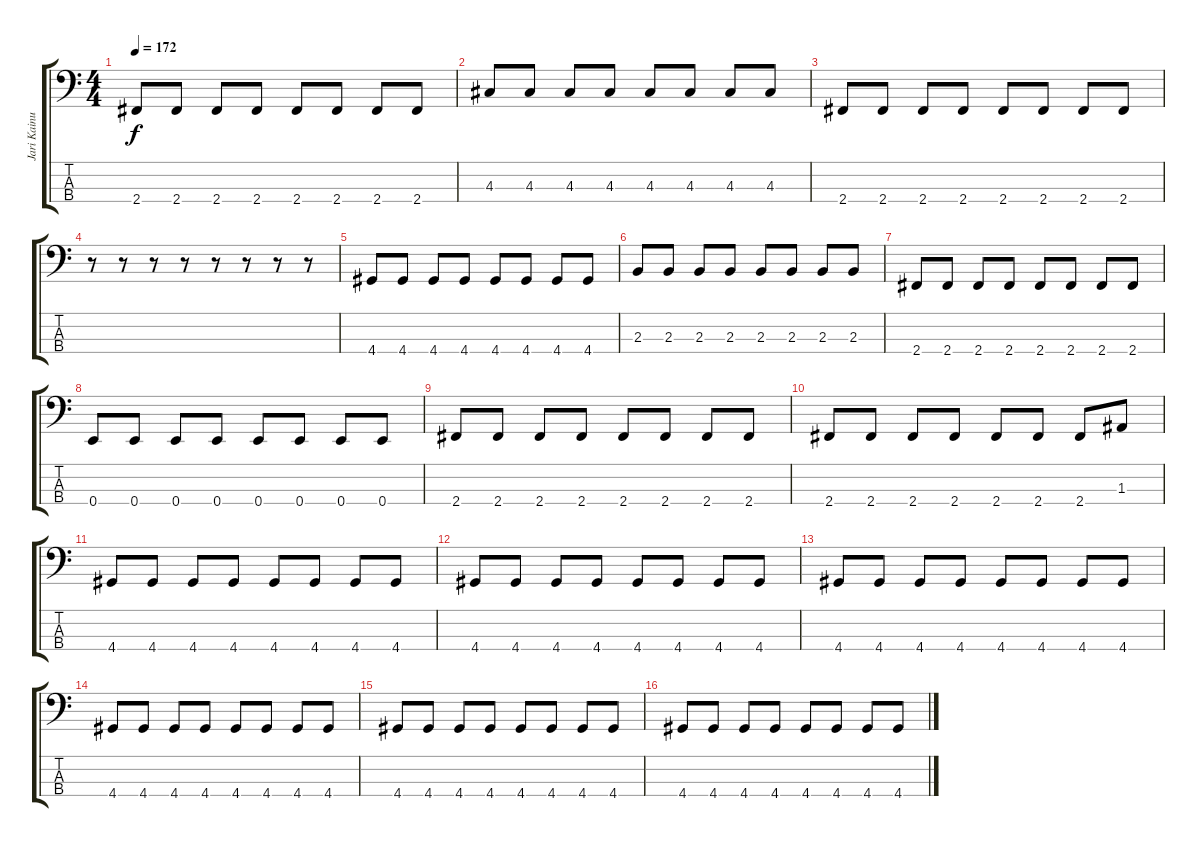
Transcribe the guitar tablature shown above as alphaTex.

\track ("Jari Kainulainen" "Jari Kainu") {instrument electricbassfinger}
\staff {score tabs}
\tuning (G2 D2 A1 E1) {hide}
\ts (4 4)
\tempo 172
\clef f4
\ks c
2.4.8{dy f} 2.4.8 2.4.8 2.4.8 2.4.8 2.4.8 2.4.8 2.4.8 |
4.3.8 4.3.8 4.3.8 4.3.8 4.3.8 4.3.8 4.3.8 4.3.8 |
2.4.8 2.4.8 2.4.8 2.4.8 2.4.8 2.4.8 2.4.8 2.4.8 |
r.8 r.8 r.8 r.8 r.8 r.8 r.8 r.8 |
4.4.8 4.4.8 4.4.8 4.4.8 4.4.8 4.4.8 4.4.8 4.4.8 |
2.3.8 2.3.8 2.3.8 2.3.8 2.3.8 2.3.8 2.3.8 2.3.8 |
2.4.8 2.4.8 2.4.8 2.4.8 2.4.8 2.4.8 2.4.8 2.4.8 |
0.4.8 0.4.8 0.4.8 0.4.8 0.4.8 0.4.8 0.4.8 0.4.8 |
2.4.8 2.4.8 2.4.8 2.4.8 2.4.8 2.4.8 2.4.8 2.4.8 |
2.4.8 2.4.8 2.4.8 2.4.8 2.4.8 2.4.8 2.4.8 1.3.8 |
4.4.8 4.4.8 4.4.8 4.4.8 4.4.8 4.4.8 4.4.8 4.4.8 |
4.4.8 4.4.8 4.4.8 4.4.8 4.4.8 4.4.8 4.4.8 4.4.8 |
4.4.8 4.4.8 4.4.8 4.4.8 4.4.8 4.4.8 4.4.8 4.4.8 |
4.4.8 4.4.8 4.4.8 4.4.8 4.4.8 4.4.8 4.4.8 4.4.8 |
4.4.8 4.4.8 4.4.8 4.4.8 4.4.8 4.4.8 4.4.8 4.4.8 |
4.4.8 4.4.8 4.4.8 4.4.8 4.4.8 4.4.8 4.4.8 4.4.8
